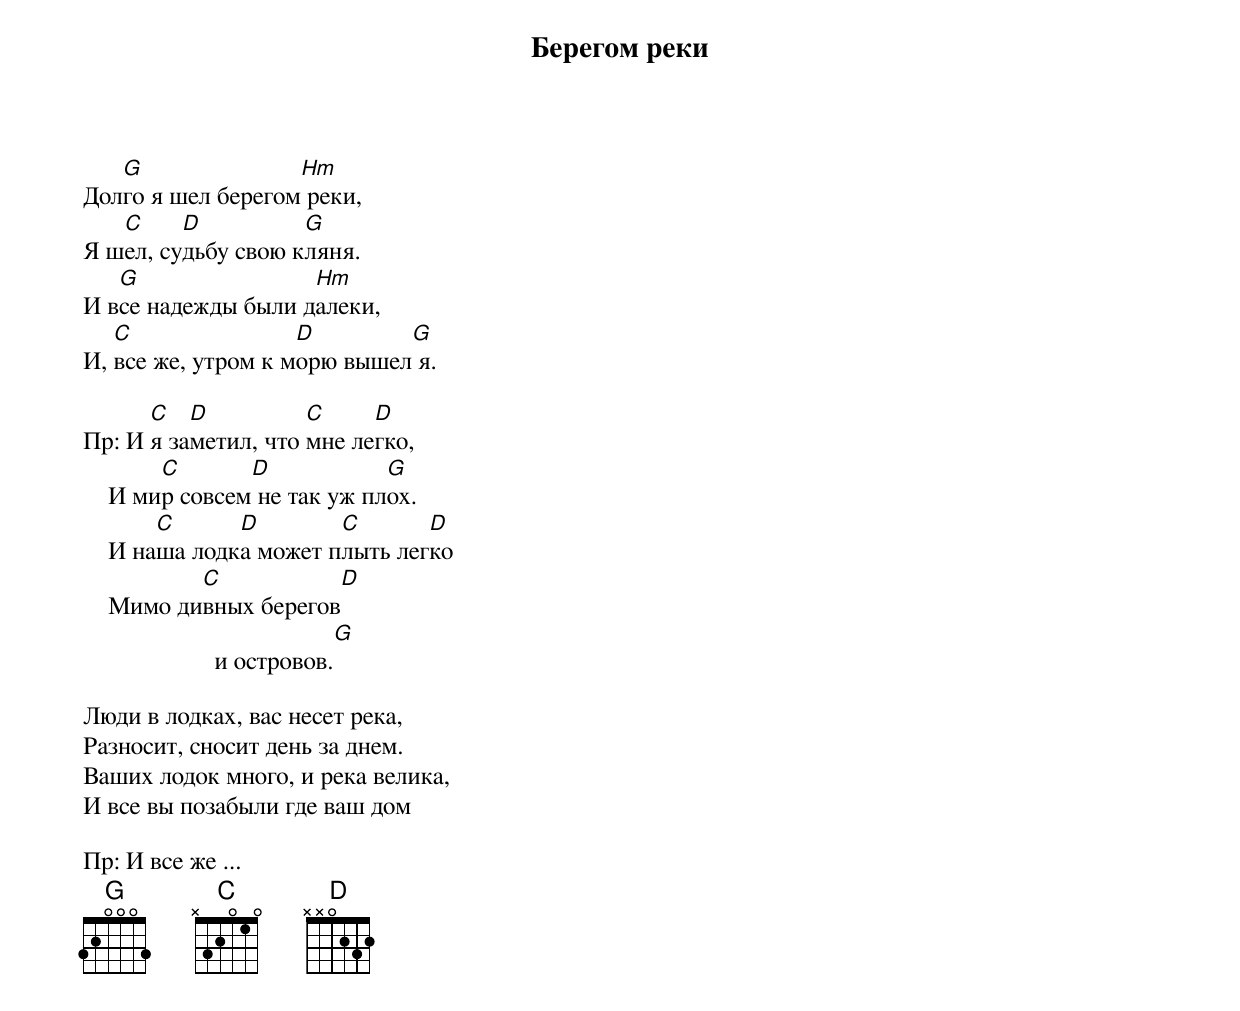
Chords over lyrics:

     Беpегом pеки

   G               Hm
Долго я шел беpегом pеки,
   C     D          G
Я шел, судьбу свою кляня.
   G                Hm
И все надежды были далеки,
   C                D        G
И, все же, утpом к моpю вышел я.

      C   D          C     D
Пp: И я заметил, что мне легко,
        C       D            G
    И миp совсем не так уж плох.
        C      D        C       D
    И наша лодка может плыть легко
           C           D
    Мимо дивных беpегов
                                    G
                     и остpовов.

Люди в лодках, вас несет pека,
Разносит, сносит день за днем.
Ваших лодок много, и pека велика,
И все вы позабыли где ваш дом

Пp: И все же ...
